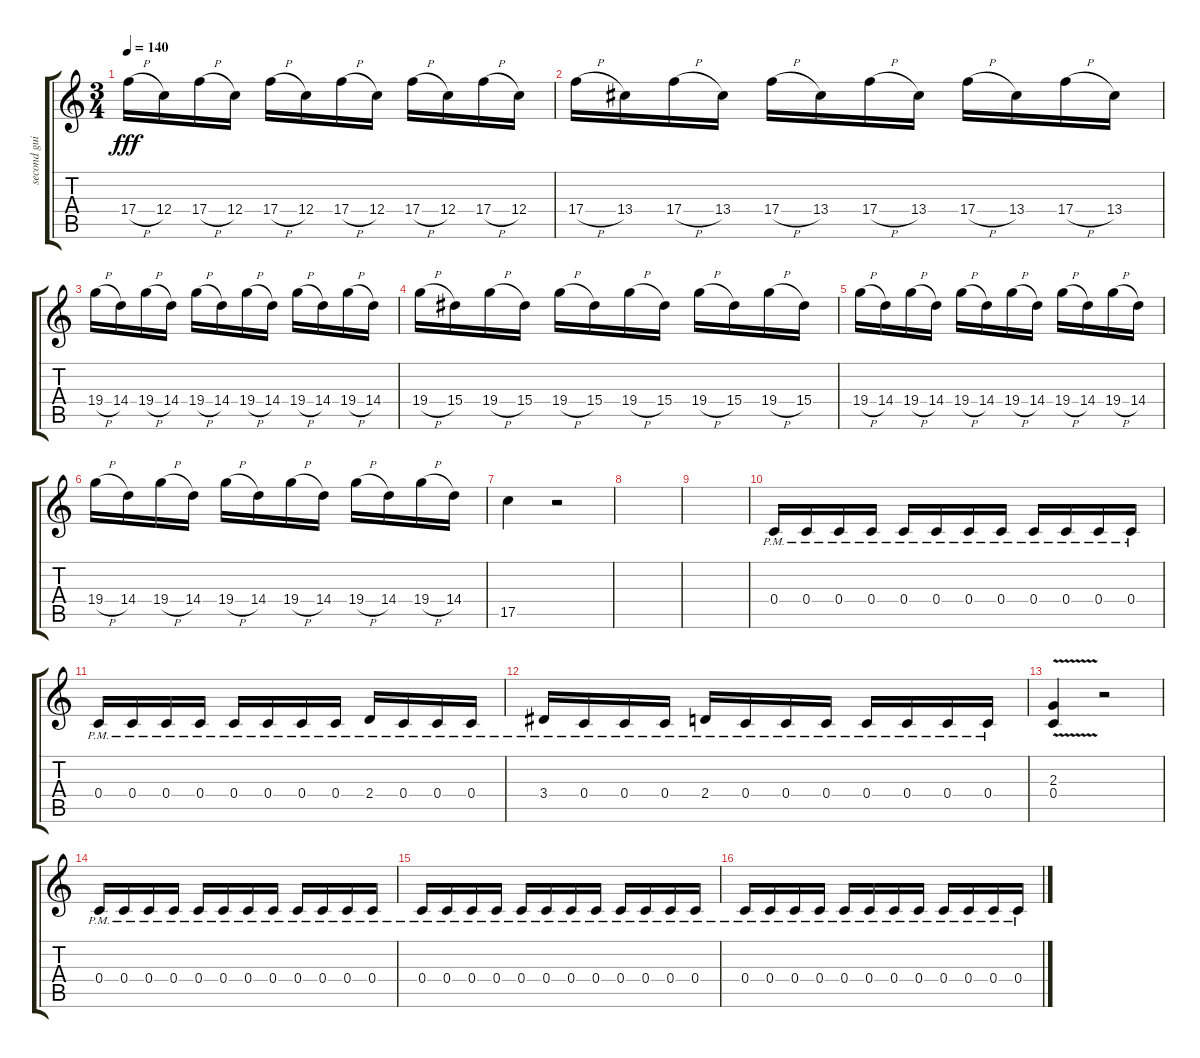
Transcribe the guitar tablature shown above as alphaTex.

\track ("second guitar" "second gui") {instrument distortionguitar}
\staff {score tabs}
\tuning (D4 A3 F3 C3 G2 C2) {hide}
\ts (3 4)
\tempo 140
\clef g2
\ks c
17.4{h}.16{dy fff} 12.4.16 17.4{h}.16 12.4.16 17.4{h}.16 12.4.16 17.4{h}.16 12.4.16 17.4{h}.16 12.4.16 17.4{h}.16 12.4.16 |
17.4{h}.16 13.4.16 17.4{h}.16 13.4.16 17.4{h}.16 13.4.16 17.4{h}.16 13.4.16 17.4{h}.16 13.4.16 17.4{h}.16 13.4.16 |
19.4{h}.16 14.4.16 19.4{h}.16 14.4.16 19.4{h}.16 14.4.16 19.4{h}.16 14.4.16 19.4{h}.16 14.4.16 19.4{h}.16 14.4.16 |
19.4{h}.16 15.4.16 19.4{h}.16 15.4.16 19.4{h}.16 15.4.16 19.4{h}.16 15.4.16 19.4{h}.16 15.4.16 19.4{h}.16 15.4.16 |
19.4{h}.16 14.4.16 19.4{h}.16 14.4.16 19.4{h}.16 14.4.16 19.4{h}.16 14.4.16 19.4{h}.16 14.4.16 19.4{h}.16 14.4.16 |
19.4{h}.16 14.4.16 19.4{h}.16 14.4.16 19.4{h}.16 14.4.16 19.4{h}.16 14.4.16 19.4{h}.16 14.4.16 19.4{h}.16 14.4.16 |
17.5.4 r.2 |
|
|
0.4{pm}.16 0.4{pm}.16 0.4{pm}.16 0.4{pm}.16 0.4{pm}.16 0.4{pm}.16 0.4{pm}.16 0.4{pm}.16 0.4{pm}.16 0.4{pm}.16 0.4{pm}.16 0.4{pm}.16 |
0.4{pm}.16 0.4{pm}.16 0.4{pm}.16 0.4{pm}.16 0.4{pm}.16 0.4{pm}.16 0.4{pm}.16 0.4{pm}.16 2.4{pm}.16 0.4{pm}.16 0.4{pm}.16 0.4{pm}.16 |
3.4{pm}.16 0.4{pm}.16 0.4{pm}.16 0.4{pm}.16 2.4{pm}.16 0.4{pm}.16 0.4{pm}.16 0.4{pm}.16 0.4{pm}.16 0.4{pm}.16 0.4{pm}.16 0.4{pm}.16 |
(2.3{v} 0.4).4 r.2 |
0.4{pm}.16 0.4{pm}.16 0.4{pm}.16 0.4{pm}.16 0.4{pm}.16 0.4{pm}.16 0.4{pm}.16 0.4{pm}.16 0.4{pm}.16 0.4{pm}.16 0.4{pm}.16 0.4{pm}.16 |
0.4{pm}.16 0.4{pm}.16 0.4{pm}.16 0.4{pm}.16 0.4{pm}.16 0.4{pm}.16 0.4{pm}.16 0.4{pm}.16 0.4{pm}.16 0.4{pm}.16 0.4{pm}.16 0.4{pm}.16 |
0.4{pm}.16 0.4{pm}.16 0.4{pm}.16 0.4{pm}.16 0.4{pm}.16 0.4{pm}.16 0.4{pm}.16 0.4{pm}.16 0.4{pm}.16 0.4{pm}.16 0.4{pm}.16 0.4{pm}.16
